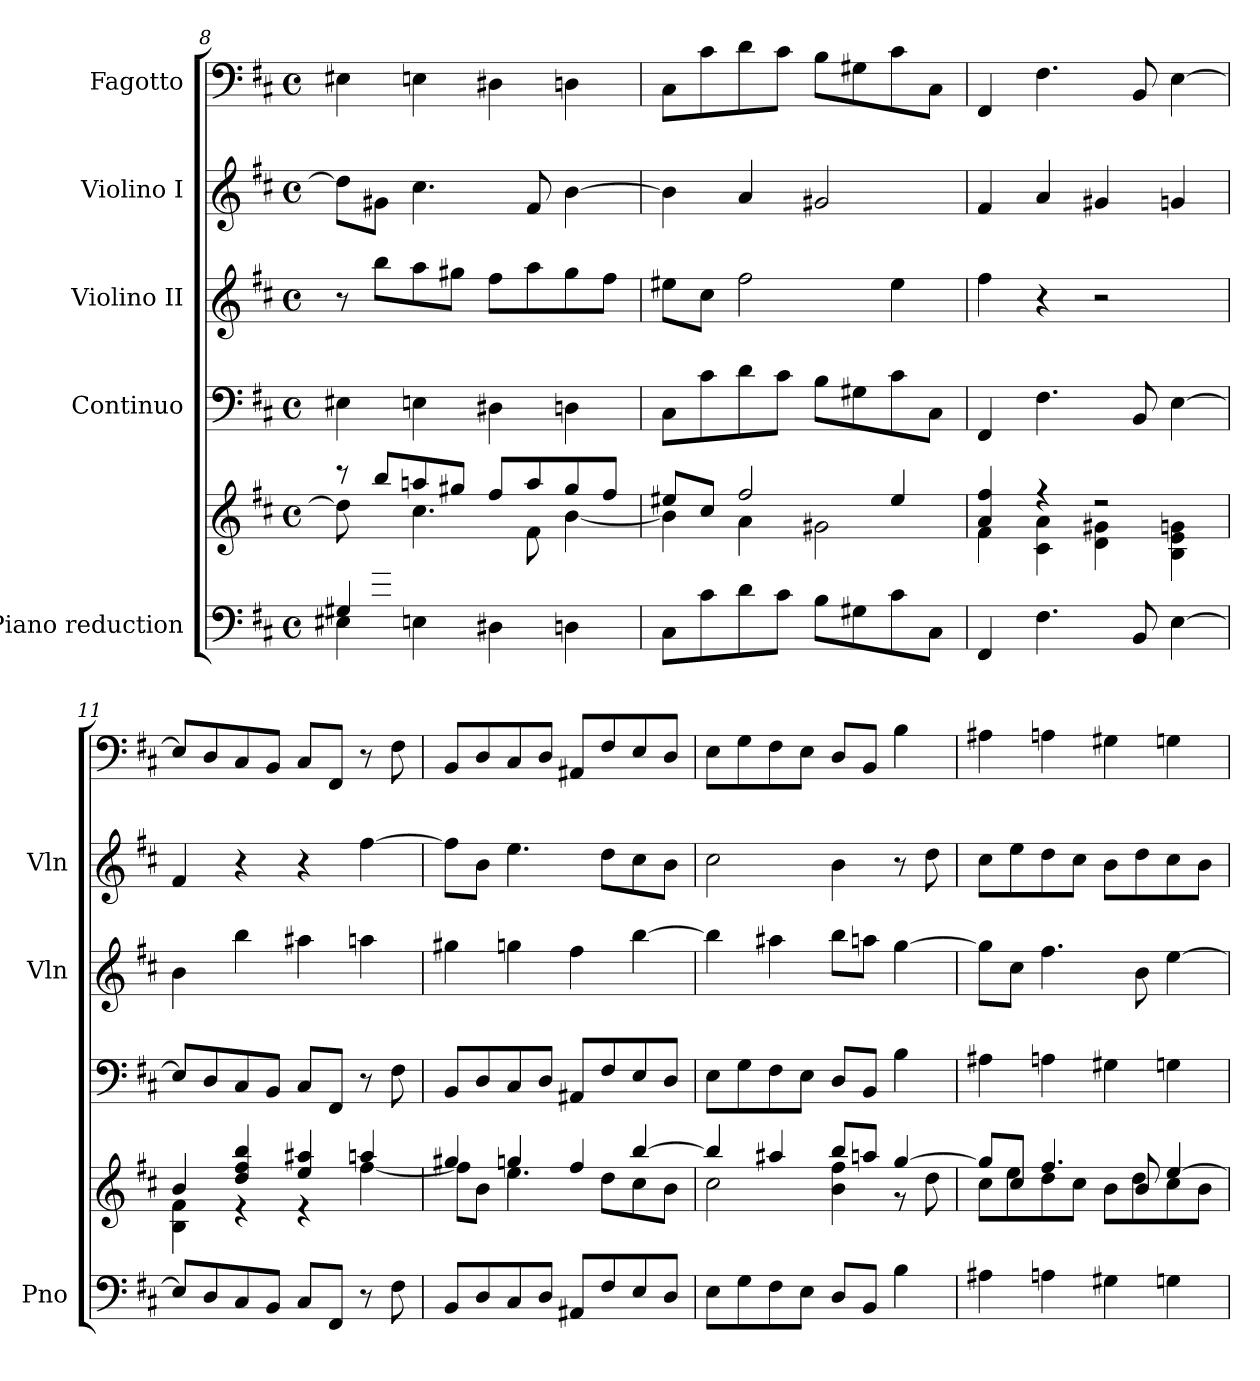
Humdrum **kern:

**kern	**kern	**kern	**kern	**kern	**kern
*part5	*part5	*part4	*part3	*part2	*part1
*staff6	*staff5	*staff4	*staff3	*staff2	*staff1
*I"Piano reduction	*	*I"Continuo	*I"Violino II	*I"Violino I	*I"Fagotto
*I'Pno	*	*	*I'Vln	*I'Vln	*
*clefF4	*clefG2	*clefF4	*clefG2	*clefG2	*clefF4
*k[f#c#]	*k[f#c#]	*k[f#c#]	*k[f#c#]	*k[f#c#]	*k[f#c#]
*M4/4	*M4/4	*M4/4	*M4/4	*M4/4	*M4/4
*met(c)	*met(c)	*met(c)	*met(c)	*met(c)	*met(c)
=8	=8	=8	=8	=8	=8
*^	*^	*	*	*	*
*	*^	*	*	*	*	*	*
8ryy	4G#X!/	4E#X\	8r	8dd\L]	4E#X\	8r	8dd\L]	4E#X\
8g#X/J	.	.	8bb/L	8ryy	.	8bb\L	8g#X\J	.
2.ryy	4ryy	4En\	8aan/	4.cc#\	4En\	8aa\	4.cc#\	4En\
.	.	.	8gg#X/J	.	.	8gg#X\J	.	.
.	2ryy	4D#X\	8ff#/L	.	4D#X\	8ff#\L	.	4D#X\
.	.	.	8aa/	8f#\	.	8aa\	8f#/	.
.	.	4Dn\	8gg#/	[4b\	4Dn\	8gg#\	[4b\	4Dn\
.	.	.	8ff#/J	.	.	8ff#\J	.	.
*v	*v	*v	*	*	*	*	*	*
=9	=9	=9	=9	=9	=9	=9
8C#\L	8ee#X/L	4b\]	8C#\L	8ee#X\L	4b\]	8C#\L
8c#\	8cc#/J	.	8c#\	8cc#\J	.	8c#\
8d\	2ff#/	4a\	8d\	2ff#\	4a/	8d\
8c#\J	.	.	8c#\J	.	.	8c#\J
8B\L	.	2g#X\	8B\L	.	2g#X/	8B\L
8G#X\	.	.	8G#X\	.	.	8G#X\
8c#\	4ee#/	.	8c#\	4ee#\	.	8c#\
8C#\J	.	.	8C#\J	.	.	8C#\J
=10	=10	=10	=10	=10	=10	=10
4FF#/	4a!/ 4ff#/	4f#\	4FF#/	4ff#\	4f#/	4FF#/
4.F#\	4r	4c#!\ 4a\	4.F#\	4r	4a/	4.F#\
.	2r	4d!\ 4g#X\	.	2r	4g#X/	.
8BB/	.	.	8BB/	.	.	8BB/
[4E\	.	4B!\ 4e!\ 4gn\	[4E\	.	4gn/	[4E\
!!LO:PB:g=z
=11	=11	=11	=11	=11	=11	=11
8E/L]	4b/	4B!\ 4f#\	8E/L]	4b\	4f#/	8E/L]
8D/	.	.	8D/	.	.	8D/
8C#/	4dd!/ 4ff#!/ 4bb/	4r	8C#/	4bb\	4r	8C#/
8BB/J	.	.	8BB/J	.	.	8BB/J
8C#/L	4ee!/ 4aa#X/	4r	8C#/L	4aa#X\	4r	8C#/L
8FF#/J	.	.	8FF#/J	.	.	8FF#/J
8r	4aan/	[4ff#\	8r	4aan\	[4ff#\	8r
8F#\	.	.	8F#\	.	.	8F#\
=12	=12	=12	=12	=12	=12	=12
8BB/L	4gg#X/	8ff#\L]	8BB/L	4gg#X\	8ff#\L]	8BB/L
8D/	.	8b\J	8D/	.	8b\J	8D/
8C#/	4ggn/	4.ee\	8C#/	4ggn\	4.ee\	8C#/
8D/J	.	.	8D/J	.	.	8D/J
8AA#X/L	4ff#/	.	8AA#X/L	4ff#\	.	8AA#X/L
8F#/	.	8dd\L	8F#/	.	8dd\L	8F#/
8E/	[4bb/	8cc#\	8E/	[4bb\	8cc#\	8E/
8D/J	.	8b\J	8D/J	.	8b\J	8D/J
=13	=13	=13	=13	=13	=13	=13
8E\L	4bb/]	2cc#\	8E\L	4bb\]	2cc#\	8E\L
8G\	.	.	8G\	.	.	8G\
8F#\	4aa#X/	.	8F#\	4aa#X\	.	8F#\
8E\J	.	.	8E\J	.	.	8E\J
8D/L	8bb/L	4b\ 4ff#!\	8D/L	8bb\L	4b\	8D/L
8BB/J	8aan/J	.	8BB/J	8aan\J	.	8BB/J
4B\	[4gg/	8r	4B\	[4gg\	8r	4B\
.	.	8dd\	.	.	8dd\	.
=14	=14	=14	=14	=14	=14	=14
4A#X\	8gg/L]	8cc#\L	4A#X\	8gg\L]	8cc#\L	4A#X\
.	8cc#/J	8ee\	.	8cc#\J	8ee\	.
4An\	4.ff#/	8dd\	4An\	4.ff#\	8dd\	4An\
.	.	8cc#\J	.	.	8cc#\J	.
4G#X\	.	8b\L	4G#X\	.	8b\L	4G#X\
.	8b/	8dd\	.	8b\	8dd\	.
4Gn\	[4ee/	8cc#\	4Gn\	[4ee\	8cc#\	4Gn\
.	.	8b\J	.	.	8b\J	.
*	*v	*v	*	*	*	*
=	=	=	=	=	=
*-	*-	*-	*-	*-	*-
